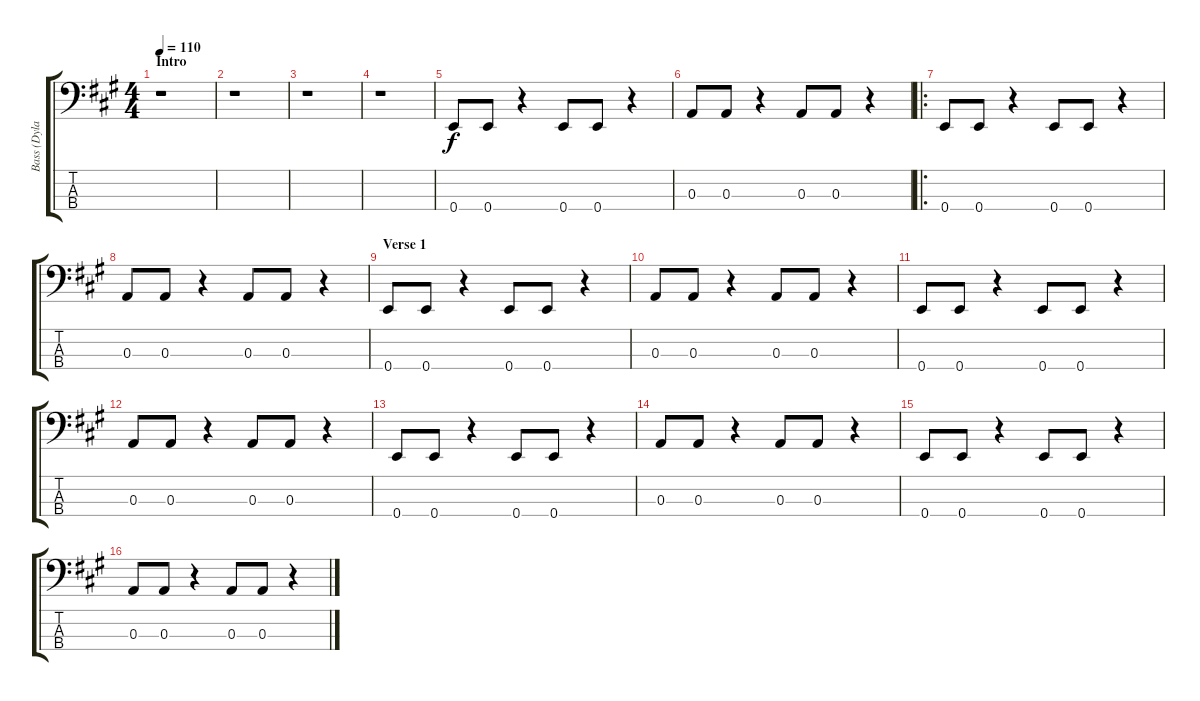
\track ("Bass (Dylan Keefe)" "Bass (Dyla") {instrument electricbasspick}
\staff {score tabs}
\tuning (G2 D2 A1 E1) {hide}
\ts (4 4)
\section ("" "Intro")
\tempo 110
\clef f4
\ks a
r.1{dy f instrument electricbasspick} |
r.1 |
r.1 |
r.1 |
0.4.8 0.4.8 r.4 0.4.8 0.4.8 r.4 |
0.3.8 0.3.8 r.4 0.3.8 0.3.8 r.4 |
\ro
0.4.8 0.4.8 r.4 0.4.8 0.4.8 r.4 |
0.3.8 0.3.8 r.4 0.3.8 0.3.8 r.4 |
\section ("" "Verse 1")
0.4.8 0.4.8 r.4 0.4.8 0.4.8 r.4 |
0.3.8 0.3.8 r.4 0.3.8 0.3.8 r.4 |
0.4.8 0.4.8 r.4 0.4.8 0.4.8 r.4 |
0.3.8 0.3.8 r.4 0.3.8 0.3.8 r.4 |
0.4.8 0.4.8 r.4 0.4.8 0.4.8 r.4 |
0.3.8 0.3.8 r.4 0.3.8 0.3.8 r.4 |
0.4.8 0.4.8 r.4 0.4.8 0.4.8 r.4 |
0.3.8 0.3.8 r.4 0.3.8 0.3.8 r.4
